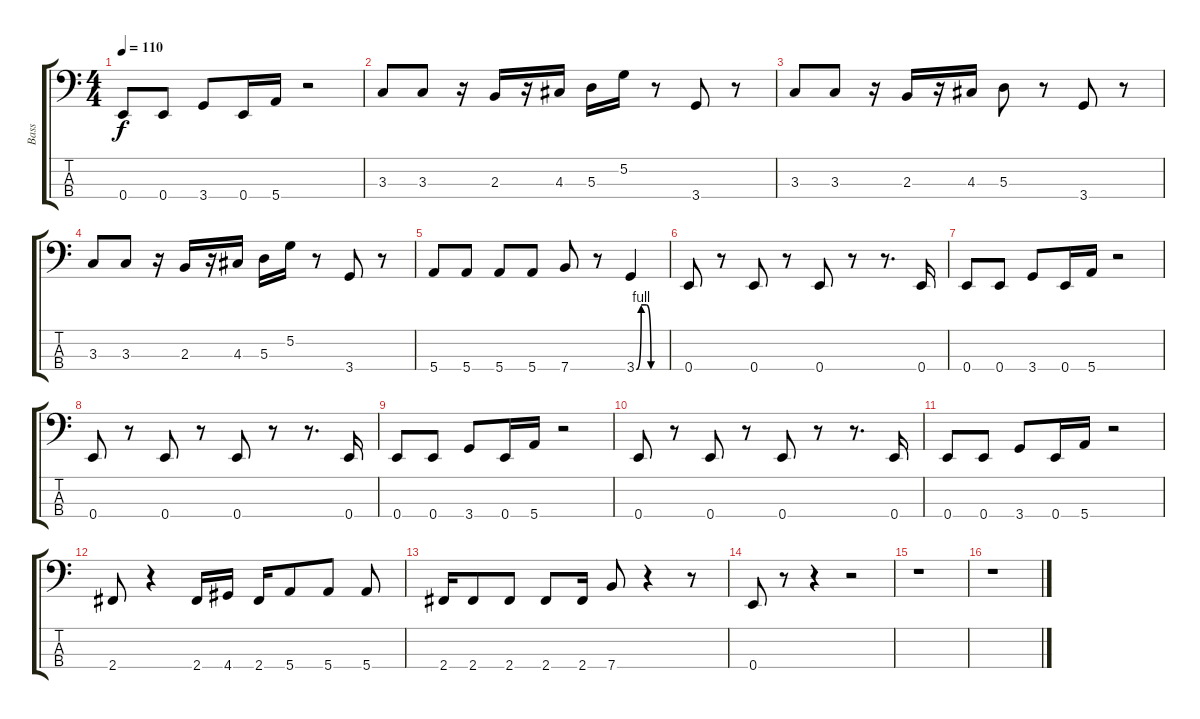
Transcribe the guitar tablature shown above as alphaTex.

\track ("Bass" "Bass") {instrument electricbassfinger}
\staff {score tabs}
\tuning (G2 D2 A1 E1) {hide}
\ts (4 4)
\tempo 110
\clef f4
\ks c
0.4.8{dy f} 0.4.8 3.4.8 0.4.16 5.4.16 r.2 |
3.3.8 3.3.8 r.16 2.3.16 r.16 4.3.16 5.3.16 5.2.16 r.8 3.4.8 r.8 |
3.3.8 3.3.8 r.16 2.3.16 r.16 4.3.16 5.3.8 r.8 3.4.8 r.8 |
3.3.8 3.3.8 r.16 2.3.16 r.16 4.3.16 5.3.16 5.2.16 r.8 3.4.8 r.8 |
5.4.8 5.4.8 5.4.8 5.4.8 7.4.8 r.8 3.4{be (custom 0 0 10 4 20 4 30 0 60 0)}.4 |
0.4.8 r.8 0.4.8 r.8 0.4.8 r.8 r.8{d} 0.4.16 |
0.4.8 0.4.8 3.4.8 0.4.16 5.4.16 r.2 |
0.4.8 r.8 0.4.8 r.8 0.4.8 r.8 r.8{d} 0.4.16 |
0.4.8 0.4.8 3.4.8 0.4.16 5.4.16 r.2 |
0.4.8 r.8 0.4.8 r.8 0.4.8 r.8 r.8{d} 0.4.16 |
0.4.8 0.4.8 3.4.8 0.4.16 5.4.16 r.2 |
2.4.8 r.4 2.4.16 4.4.16 2.4.16 5.4.8 5.4.8 5.4.8 |
2.4.16 2.4.8 2.4.8 2.4.8 2.4.16 7.4.8 r.4 r.8 |
0.4.8 r.8 r.4 r.2 |
r.1 |
r.1
